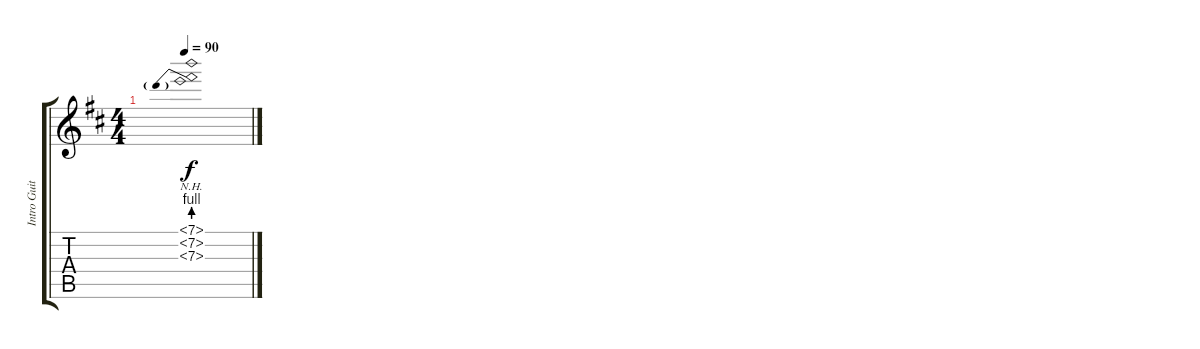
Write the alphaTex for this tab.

\track ("Intro Guitar" "Intro Guit") {instrument acousticguitarnylon}
\staff {score tabs}
\tuning (E4 B3 G3 D3 A2 E2) {hide}
\ts (4 4)
\tempo 90
\clef g2
\ks d
(7.1{nh} 7.2{nh} 7.3{be (prebend 0 4 60 4) nh}).1{dy f}
